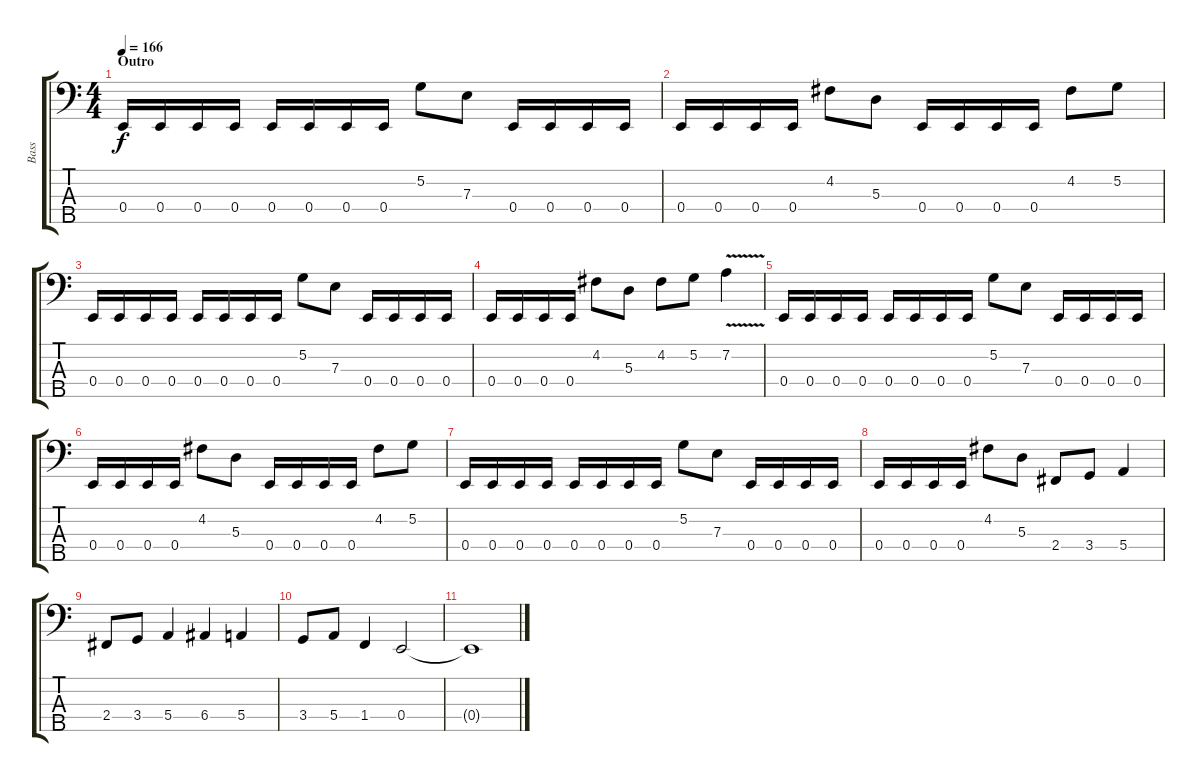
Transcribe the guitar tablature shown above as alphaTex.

\track ("Bass" "Bass") {instrument electricbassfinger}
\staff {score tabs}
\tuning (G2 D2 A1 E1 B0) {hide}
\ts (4 4)
\section ("" "Outro")
\tempo 166
\clef f4
\ks c
0.4.16{dy f} 0.4.16 0.4.16 0.4.16 0.4.16 0.4.16 0.4.16 0.4.16 5.2.8 7.3.8 0.4.16 0.4.16 0.4.16 0.4.16 |
0.4.16 0.4.16 0.4.16 0.4.16 4.2.8 5.3.8 0.4.16 0.4.16 0.4.16 0.4.16 4.2.8 5.2.8 |
0.4.16 0.4.16 0.4.16 0.4.16 0.4.16 0.4.16 0.4.16 0.4.16 5.2.8 7.3.8 0.4.16 0.4.16 0.4.16 0.4.16 |
0.4.16 0.4.16 0.4.16 0.4.16 4.2.8 5.3.8 4.2.8 5.2.8 7.2{v}.4 |
0.4.16 0.4.16 0.4.16 0.4.16 0.4.16 0.4.16 0.4.16 0.4.16 5.2.8 7.3.8 0.4.16 0.4.16 0.4.16 0.4.16 |
0.4.16 0.4.16 0.4.16 0.4.16 4.2.8 5.3.8 0.4.16 0.4.16 0.4.16 0.4.16 4.2.8 5.2.8 |
0.4.16 0.4.16 0.4.16 0.4.16 0.4.16 0.4.16 0.4.16 0.4.16 5.2.8 7.3.8 0.4.16 0.4.16 0.4.16 0.4.16 |
0.4.16 0.4.16 0.4.16 0.4.16 4.2.8 5.3.8 2.4.8 3.4.8 5.4.4 |
2.4.8 3.4.8 5.4.4 6.4.4 5.4.4 |
3.4.8 5.4.8 1.4.4 0.4.2 |
0.4{t}.1
